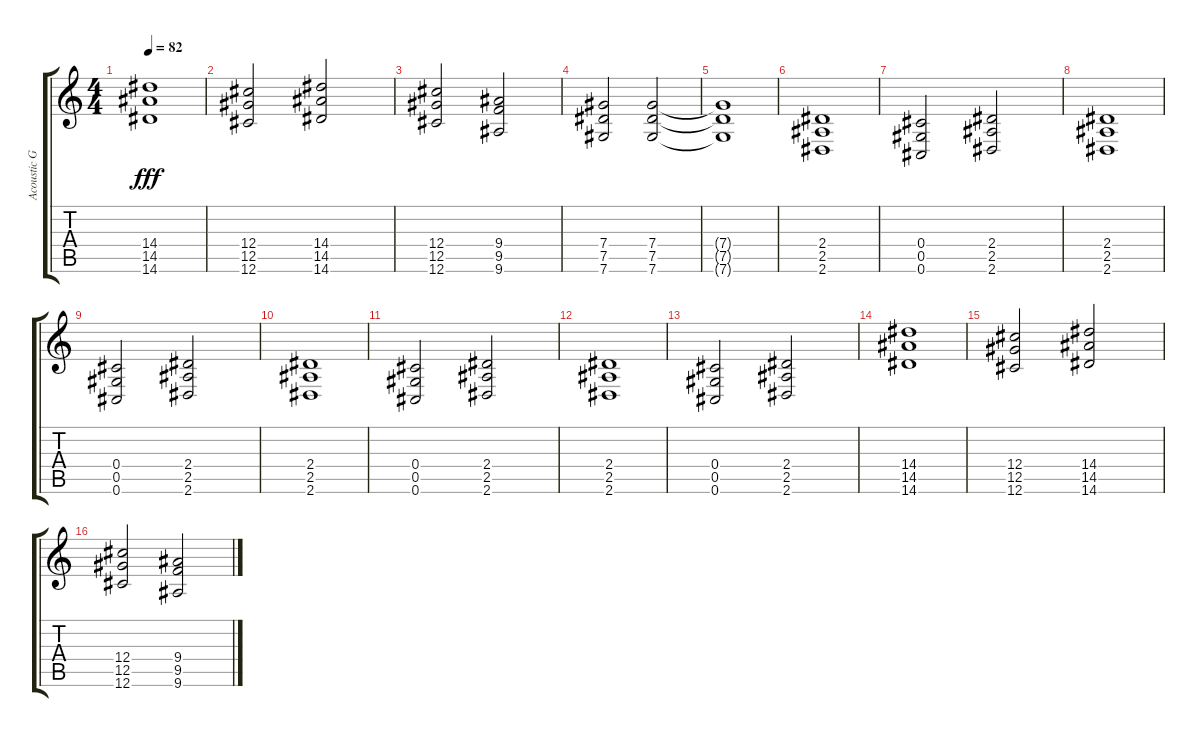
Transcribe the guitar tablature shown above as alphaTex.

\track ("Acoustic Guitar 1" "Acoustic G") {instrument acousticguitarsteel}
\staff {score tabs}
\tuning (Eb4 Bb3 Gb3 Db3 Ab2 Db2) {hide}
\ts (4 4)
\tempo 82
\clef g2
\ks c
(14.4 14.5 14.6).1{dy fff} |
(12.4 12.5 12.6).2 (14.4 14.5 14.6).2 |
(12.4 12.5 12.6).2 (9.4 9.5 9.6).2 |
(7.4 7.5 7.6).2 (7.4 7.5 7.6).2 |
(7.4{t} 7.5{t} 7.6{t}).1 |
(2.4 2.5 2.6).1 |
(0.4 0.5 0.6).2 (2.4 2.5 2.6).2 |
(2.4 2.5 2.6).1 |
(0.4 0.5 0.6).2 (2.4 2.5 2.6).2 |
(2.4 2.5 2.6).1 |
(0.4 0.5 0.6).2 (2.4 2.5 2.6).2 |
(2.4 2.5 2.6).1 |
(0.4 0.5 0.6).2 (2.4 2.5 2.6).2 |
(14.4 14.5 14.6).1 |
(12.4 12.5 12.6).2 (14.4 14.5 14.6).2 |
(12.4 12.5 12.6).2 (9.4 9.5 9.6).2
